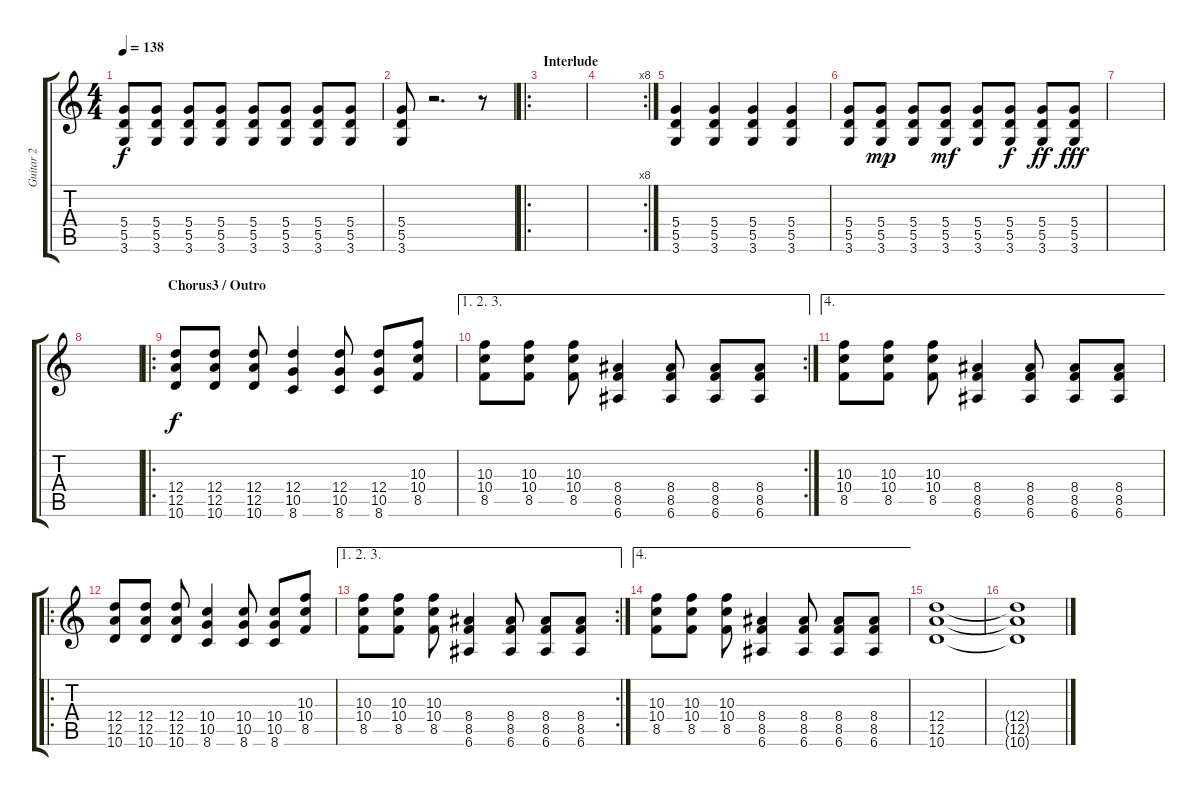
\track ("Guitar 2" "Guitar 2") {instrument distortionguitar}
\staff {score tabs}
\tuning (E4 B3 G3 D3 A2 E2) {hide}
\ts (4 4)
\tempo 138
\clef g2
\ks c
(5.4 5.5 3.6).8{dy f} (5.4 5.5 3.6).8 (5.4 5.5 3.6).8 (5.4 5.5 3.6).8 (5.4 5.5 3.6).8 (5.4 5.5 3.6).8 (5.4 5.5 3.6).8 (5.4 5.5 3.6).8 |
(5.4 5.5 3.6).8 r.2{d} r.8 |
\ro
\section ("" "Interlude")
|
\rc 8
|
(5.4 5.5 3.6).4 (5.4 5.5 3.6).4 (5.4 5.5 3.6).4 (5.4 5.5 3.6).4 |
(5.4 5.5 3.6).8 (5.4 5.5 3.6).8{dy mp} (5.4 5.5 3.6).8 (5.4 5.5 3.6).8{dy mf} (5.4 5.5 3.6).8 (5.4 5.5 3.6).8{dy f} (5.4 5.5 3.6).8{dy ff} (5.4 5.5 3.6).8{dy fff} |
|
|
\ro
\section ("" "Chorus3 / Outro")
(12.4 12.5 10.6).8{dy f} (12.4 12.5 10.6).8 (12.4 12.5 10.6).8 (12.4 10.5 8.6).4 (12.4 10.5 8.6).8 (12.4 10.5 8.6).8 (10.3 10.4 8.5).8 |
\ae (1 2 3)
\rc 2
(10.3 10.4 8.5).8 (10.3 10.4 8.5).8 (10.3 10.4 8.5).8 (8.4 8.5 6.6).4 (8.4 8.5 6.6).8 (8.4 8.5 6.6).8 (8.4 8.5 6.6).8 |
\ae 4
(10.3 10.4 8.5).8 (10.3 10.4 8.5).8 (10.3 10.4 8.5).8 (8.4 8.5 6.6).4 (8.4 8.5 6.6).8 (8.4 8.5 6.6).8 (8.4 8.5 6.6).8 |
\ro
(12.4 12.5 10.6).8 (12.4 12.5 10.6).8 (12.4 12.5 10.6).8 (10.4 10.5 8.6).4 (10.4 10.5 8.6).8 (10.4 10.5 8.6).8 (10.3 10.4 8.5).8 |
\ae (1 2 3)
\rc 2
(10.3 10.4 8.5).8 (10.3 10.4 8.5).8 (10.3 10.4 8.5).8 (8.4 8.5 6.6).4 (8.4 8.5 6.6).8 (8.4 8.5 6.6).8 (8.4 8.5 6.6).8 |
\ae 4
(10.3 10.4 8.5).8 (10.3 10.4 8.5).8 (10.3 10.4 8.5).8 (8.4 8.5 6.6).4 (8.4 8.5 6.6).8 (8.4 8.5 6.6).8 (8.4 8.5 6.6).8 |
(12.4 12.5 10.6).1 |
(12.4{t} 12.5{t} 10.6{t}).1
